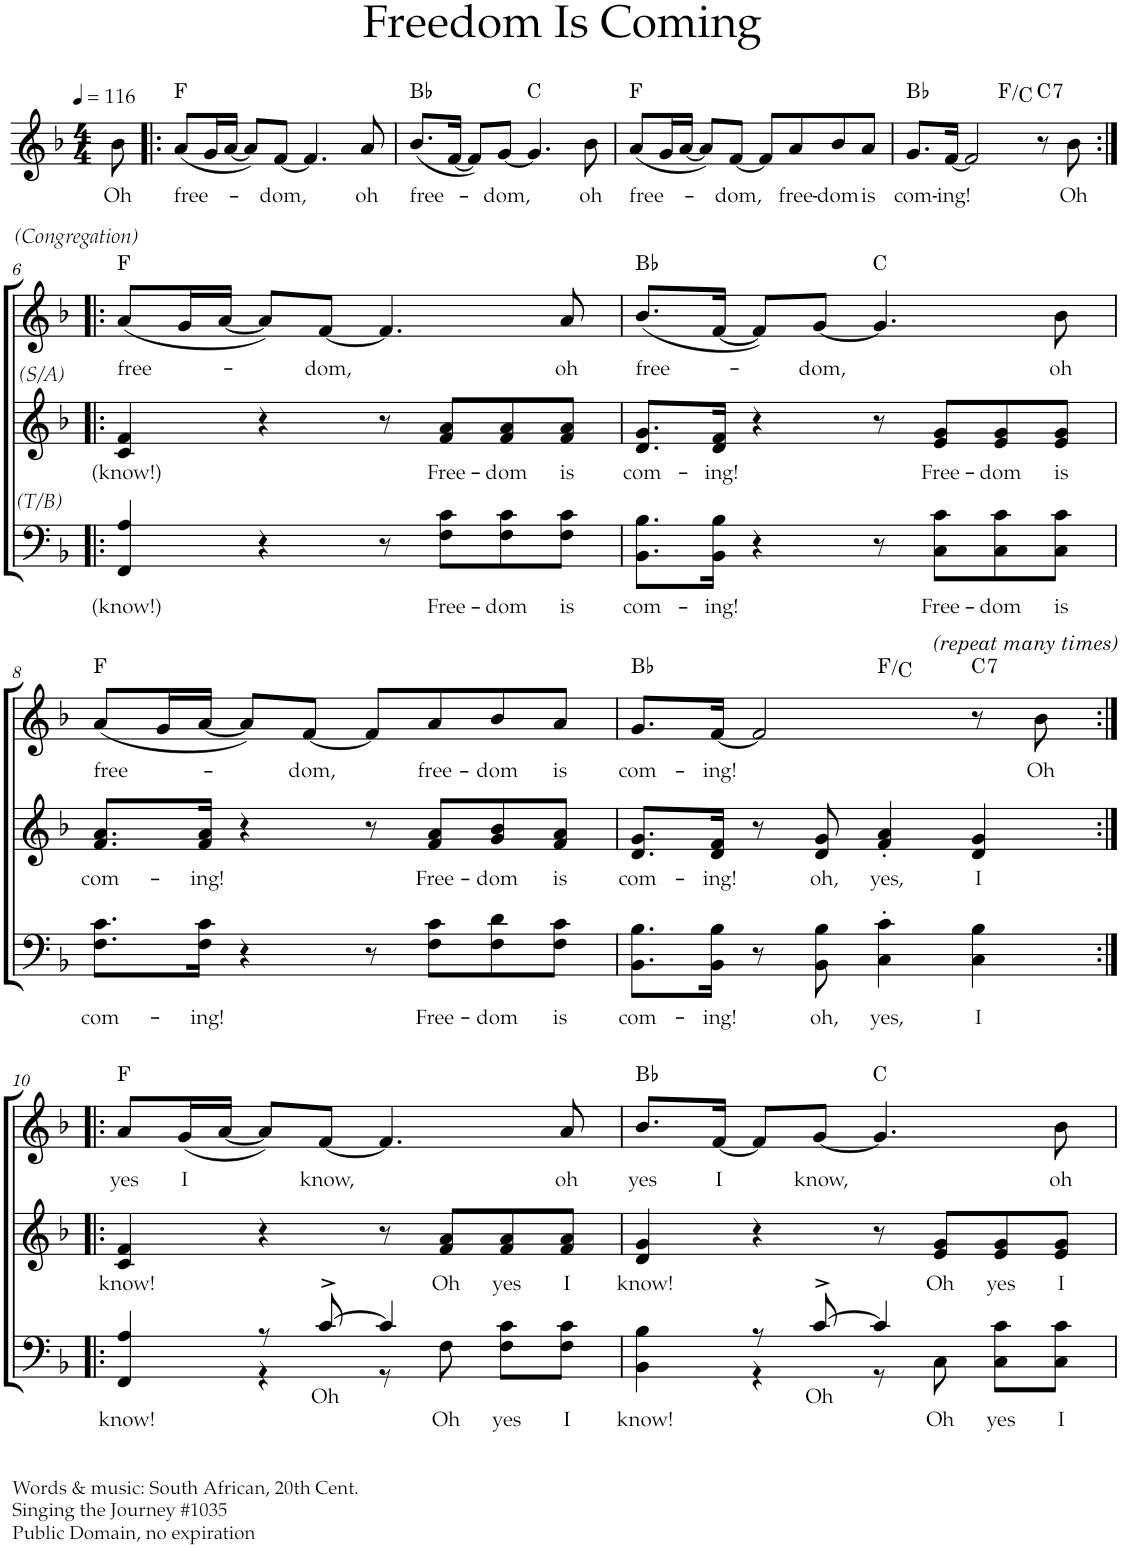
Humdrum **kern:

**kern	**text	**kern	**text	**kern	**text	**harte
*part3	*part3	*part2	*part2	*part1	*part1	*part1
*staff3	*staff3	*staff2	*staff2	*staff1	*staff1	*
*I"Men	*	*I"Piano	*	*I"Piano	*	*
*	*	*I'Pno	*	*I'Pno	*	*
*stria5	*	*stria5	*	*	*	*
*clefF4	*	*clefG2	*	*clefG2	*	*
*k[b-]	*	*k[b-]	*	*k[b-]	*	*
*M4/4	*	*M4/4	*	*M4/4	*	*
*MM116	*	*MM116	*	*MM116	*	*
=1	=1	=1	=1	=1	=1	=1
!	!	!	!	!	!LO:LY:b	!
8r	.	8r	.	8b-\	Oh	.
=2!|:	=2!|:	=2!|:	=2!|:	=2!|:	=2!|:	=2!|:
!	!	!	!	!	!LO:LY:b	!
1r	.	1r	.	(8a/L	free-	F:maj
.	.	.	.	16g/L	.	.
.	.	.	.	[16a/JJ	.	.
.	.	.	.	8a/L])	.	.
!	!	!	!	!	!LO:LY:b	!
.	.	.	.	[8f/J	-dom,	.
.	.	.	.	4.f/]	.	.
!	!	!	!	!	!LO:LY:b	!
.	.	.	.	8a/	oh	.
=3	=3	=3	=3	=3	=3	=3
!	!	!	!	!	!LO:LY:b	!
1r	.	1r	.	(8.b-/L	free-	Bb:maj
.	.	.	.	[16f/Jk	.	.
.	.	.	.	8f/L])	.	.
!	!	!	!	!	!LO:LY:b	!
.	.	.	.	[8g/J	-dom,	.
.	.	.	.	4.g/]	.	C:maj
!	!	!	!	!	!LO:LY:b	!
.	.	.	.	8b-\	oh	.
=4	=4	=4	=4	=4	=4	=4
!	!	!	!	!	!LO:LY:b	!
1r	.	1r	.	(8a/L	free-	F:maj
.	.	.	.	16g/L	.	.
.	.	.	.	[16a/JJ	.	.
.	.	.	.	8a/L])	.	.
!	!	!	!	!	!LO:LY:b	!
.	.	.	.	[8f/J	-dom,	.
.	.	.	.	8f/L]	.	.
!	!	!	!	!	!LO:LY:b	!
.	.	.	.	8a/	free-	.
!	!	!	!	!	!LO:LY:b	!
.	.	.	.	8b-/	-dom	.
!	!	!	!	!	!LO:LY:b	!
.	.	.	.	8a/J	is	.
=5	=5	=5	=5	=5	=5	=5
!	!	!	!	!	!LO:LY:b	!
*	*	*	*	*^	*	*
1r	.	1r	.	8.g/L	2ryy	com-	Bb:maj
!	!	!	!	!	!	!LO:LY:b	!
.	.	.	.	[16f/Jk	.	-ing!	.
.	.	.	.	2f/]	.	.	.
.	.	.	.	.	2ryy	.	F:maj/5
!	!	!	!	!	!	!	!LO:H:kt=7
.	.	.	.	8r	.	.	C:7
!	!	!	!	!	!	!LO:LY:b	!
.	.	.	.	8b-\	.	Oh	.
!!LO:LB:g=z
=6:|!|:	=6:|!|:	=6:|!|:	=6:|!|:	=6:|!|:	=6:|!|:	=6:|!|:	=6:|!|:
!	!	!	!	!LO:TX:a:i:t=(Congregation)	!	!	!
!	!	!LO:TX:a:i:t=(S/A)	!	!	!	!	!
!LO:TX:a:i:t=(T/B)	!	!	!	!	!	!	!
!	!LO:LY:b	!	!LO:LY:b	!	!	!LO:LY:b	!
*	*	*	*	*v	*v	*	*
4FF/ 4A/	(know!)	4c/ 4f/	(know!)	(8a/L	free-	F:maj
.	.	.	.	16g/L	.	.
.	.	.	.	[16a/JJ	.	.
4r	.	4r	.	8a/L])	.	.
!	!	!	!	!	!LO:LY:b	!
.	.	.	.	[8f/J	-dom,	.
8r	.	8r	.	4.f/]	.	.
!	!LO:LY:b	!	!LO:LY:b	!	!	!
8F\ 8c\L	Free-	8f/ 8a/L	Free-	.	.	.
!	!LO:LY:b	!	!LO:LY:b	!	!	!
8F\ 8c\	-dom	8f/ 8a/	-dom	.	.	.
!	!LO:LY:b	!	!LO:LY:b	!	!LO:LY:b	!
8F\ 8c\J	is	8f/ 8a/J	is	8a/	oh	.
=7	=7	=7	=7	=7	=7	=7
!	!LO:LY:b	!	!LO:LY:b	!	!LO:LY:b	!
8.BB-\ 8.B-\L	com-	8.d/ 8.g/L	com-	(8.b-/L	free-	Bb:maj
!	!LO:LY:b	!	!LO:LY:b	!	!	!
16BB-\ 16B-\Jk	-ing!	16d/ 16f/Jk	-ing!	[16f/Jk	.	.
4r	.	4r	.	8f/L])	.	.
!	!	!	!	!	!LO:LY:b	!
.	.	.	.	[8g/J	-dom,	.
8r	.	8r	.	4.g/]	.	C:maj
!	!LO:LY:b	!	!LO:LY:b	!	!	!
8C\ 8c\L	Free-	8e/ 8g/L	Free-	.	.	.
!	!LO:LY:b	!	!LO:LY:b	!	!	!
8C\ 8c\	-dom	8e/ 8g/	-dom	.	.	.
!	!LO:LY:b	!	!LO:LY:b	!	!LO:LY:b	!
8C\ 8c\J	is	8e/ 8g/J	is	8b-\	oh	.
!!LO:LB:g=z
=8	=8	=8	=8	=8	=8	=8
!	!LO:LY:b	!	!LO:LY:b	!	!LO:LY:b	!
8.F\ 8.c\L	com-	8.f/ 8.a/L	com-	(8a/L	free-	F:maj
.	.	.	.	16g/L	.	.
!	!LO:LY:b	!	!LO:LY:b	!	!	!
16F\ 16c\Jk	-ing!	16f/ 16a/Jk	-ing!	[16a/JJ	.	.
4r	.	4r	.	8a/L])	.	.
!	!	!	!	!	!LO:LY:b	!
.	.	.	.	[8f/J	-dom,	.
8r	.	8r	.	8f/L]	.	.
!	!LO:LY:b	!	!LO:LY:b	!	!LO:LY:b	!
8F\ 8c\L	Free-	8f/ 8a/L	Free-	8a/	free-	.
!	!LO:LY:b	!	!LO:LY:b	!	!LO:LY:b	!
8F\ 8d\	-dom	8g/ 8b-/	-dom	8b-/	-dom	.
!	!LO:LY:b	!	!LO:LY:b	!	!LO:LY:b	!
8F\ 8c\J	is	8f/ 8a/J	is	8a/J	is	.
=9	=9	=9	=9	=9	=9	=9
!	!LO:LY:b	!	!LO:LY:b	!	!LO:LY:b	!
*	*	*	*	*^	*	*
8.BB-\ 8.B-\L	com-	8.d/ 8.g/L	com-	8.g/L	2ryy	com-	Bb:maj
!	!LO:LY:b	!	!LO:LY:b	!	!	!LO:LY:b	!
16BB-\ 16B-\Jk	-ing!	16d/ 16f/Jk	-ing!	[16f/Jk	.	-ing!	.
8r	.	8r	.	2f/]	.	.	.
!	!LO:LY:b	!	!LO:LY:b	!	!	!	!
8BB-\ 8B-\	oh,	8d/ 8g/	oh,	.	.	.	.
!	!LO:LY:b	!	!LO:LY:b	!	!	!	!
4C\' 4c\'	yes,	4f/' 4a/'	yes,	.	8ryy	.	F:maj/5
!	!	!	!	!	!LO:TX:a:i:t=(repeat many times)	!	!
.	.	.	.	.	4.ryy	.	.
!	!LO:LY:b	!	!LO:LY:b	!	!	!	!LO:H:kt=7
4C\ 4B-\	I	4d/ 4g/	I	8r	.	.	C:7
!	!	!	!	!	!	!LO:LY:b	!
.	.	.	.	8b-\	.	Oh	.
!!LO:LB:g=z
=10:|!|:	=10:|!|:	=10:|!|:	=10:|!|:	=10:|!|:	=10:|!|:	=10:|!|:	=10:|!|:
!	!LO:LY:b	!	!LO:LY:b	!	!	!LO:LY:b	!
*^	*	*	*	*v	*v	*	*
4FF/ 4A/	4ryy	know!	4c/ 4f/	know!	8a/L	yes	F:maj
!	!	!	!	!	!	!LO:LY:b	!
.	.	.	.	.	(16g/L	I	.
.	.	.	.	.	[16a/JJ	.	.
8r	4r	.	4r	.	8a/L])	.	.
!	!	!LO:LY:b	!	!	!	!LO:LY:b	!
[8c^/	.	Oh	.	.	[8f/J	know,	.
4c/]	8r	.	8r	.	4.f/]	.	.
!	!	!LO:LY:b	!	!LO:LY:b	!	!	!
.	8F\	Oh	8f/ 8a/L	Oh	.	.	.
!	!	!LO:LY:b	!	!LO:LY:b	!	!	!
8F\ 8c\L	4ryy	yes	8f/ 8a/	yes	.	.	.
!	!	!LO:LY:b	!	!LO:LY:b	!	!LO:LY:b	!
8F\ 8c\J	.	I	8f/ 8a/J	I	8a/	oh	.
=11	=11	=11	=11	=11	=11	=11	=11
!	!	!LO:LY:b	!	!LO:LY:b	!	!LO:LY:b	!
4BB-\ 4B-\	4ryy	know!	4d/ 4g/	know!	8.b-/L	yes	Bb:maj
!	!	!	!	!	!	!LO:LY:b	!
.	.	.	.	.	[16f/Jk	I	.
8r	4r	.	4r	.	8f/L]	.	.
!	!	!LO:LY:b	!	!	!	!LO:LY:b	!
[8c^/	.	Oh	.	.	[8g/J	know,	.
4c/]	8r	.	8r	.	4.g/]	.	C:maj
!	!	!LO:LY:b	!	!LO:LY:b	!	!	!
.	8C\	Oh	8e/ 8g/L	Oh	.	.	.
!	!	!LO:LY:b	!	!LO:LY:b	!	!	!
8C\ 8c\L	4ryy	yes	8e/ 8g/	yes	.	.	.
!	!	!LO:LY:b	!	!LO:LY:b	!	!LO:LY:b	!
8C\ 8c\J	.	I	8e/ 8g/J	I	8b-\	oh	.
*v	*v	*	*	*	*	*	*
=	=	=	=	=	=	=
*-	*-	*-	*-	*-	*-	*-
